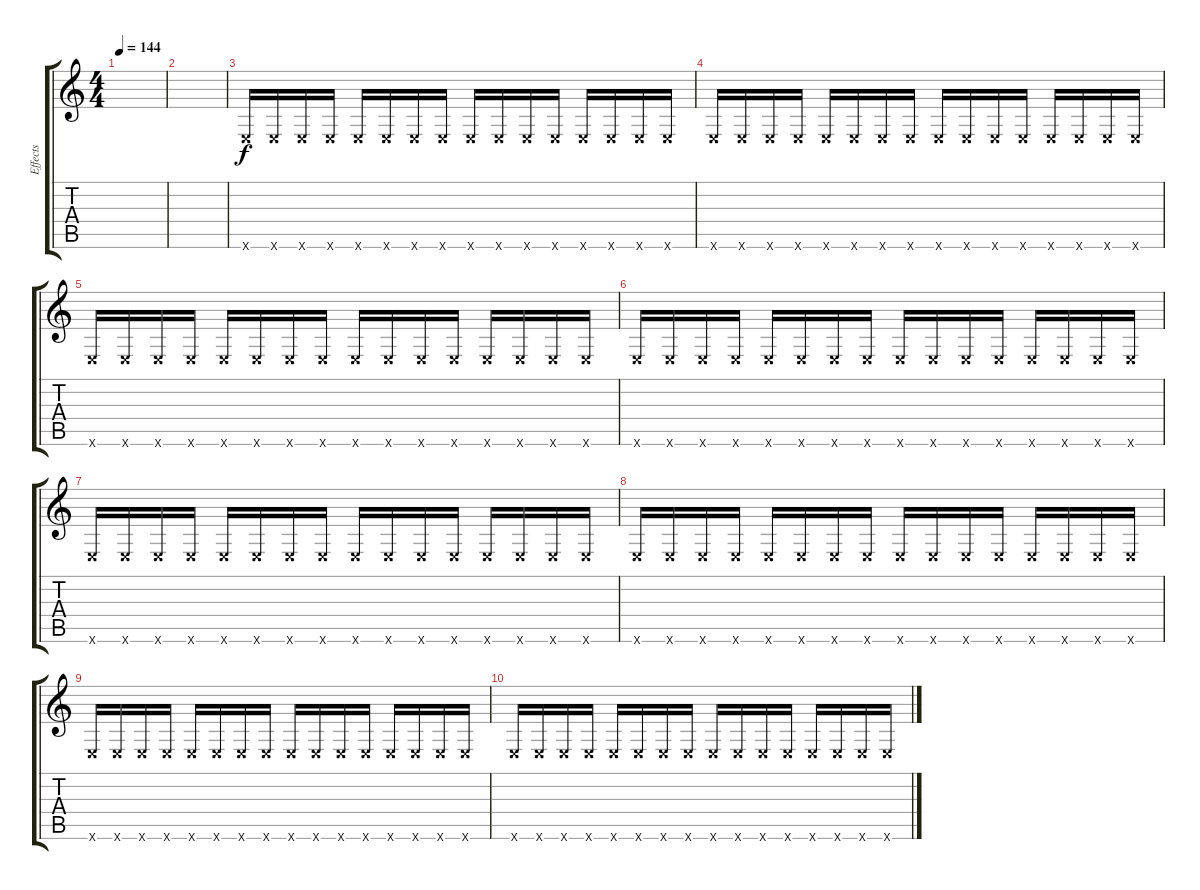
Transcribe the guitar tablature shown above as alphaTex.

\track ("Effects" "Effects") {instrument acousticguitarsteel}
\staff {score tabs}
\tuning (E4 B3 G3 D3 A2 E2) {hide}
\ts (4 4)
\tempo 144
\clef g2
\ks c
|
|
0.6{x}.16 0.6{x}.16 0.6{x}.16 0.6{x}.16 0.6{x}.16 0.6{x}.16 0.6{x}.16 0.6{x}.16 0.6{x}.16 0.6{x}.16 0.6{x}.16 0.6{x}.16 0.6{x}.16 0.6{x}.16 0.6{x}.16 0.6{x}.16 |
0.6{x}.16 0.6{x}.16 0.6{x}.16 0.6{x}.16 0.6{x}.16 0.6{x}.16 0.6{x}.16 0.6{x}.16 0.6{x}.16 0.6{x}.16 0.6{x}.16 0.6{x}.16 0.6{x}.16 0.6{x}.16 0.6{x}.16 0.6{x}.16 |
0.6{x}.16 0.6{x}.16 0.6{x}.16 0.6{x}.16 0.6{x}.16 0.6{x}.16 0.6{x}.16 0.6{x}.16 0.6{x}.16 0.6{x}.16 0.6{x}.16 0.6{x}.16 0.6{x}.16 0.6{x}.16 0.6{x}.16 0.6{x}.16 |
0.6{x}.16 0.6{x}.16 0.6{x}.16 0.6{x}.16 0.6{x}.16 0.6{x}.16 0.6{x}.16 0.6{x}.16 0.6{x}.16 0.6{x}.16 0.6{x}.16 0.6{x}.16 0.6{x}.16 0.6{x}.16 0.6{x}.16 0.6{x}.16 |
0.6{x}.16 0.6{x}.16 0.6{x}.16 0.6{x}.16 0.6{x}.16 0.6{x}.16 0.6{x}.16 0.6{x}.16 0.6{x}.16 0.6{x}.16 0.6{x}.16 0.6{x}.16 0.6{x}.16 0.6{x}.16 0.6{x}.16 0.6{x}.16 |
0.6{x}.16 0.6{x}.16 0.6{x}.16 0.6{x}.16 0.6{x}.16 0.6{x}.16 0.6{x}.16 0.6{x}.16 0.6{x}.16 0.6{x}.16 0.6{x}.16 0.6{x}.16 0.6{x}.16 0.6{x}.16 0.6{x}.16 0.6{x}.16 |
0.6{x}.16 0.6{x}.16 0.6{x}.16 0.6{x}.16 0.6{x}.16 0.6{x}.16 0.6{x}.16 0.6{x}.16 0.6{x}.16 0.6{x}.16 0.6{x}.16 0.6{x}.16 0.6{x}.16 0.6{x}.16 0.6{x}.16 0.6{x}.16 |
0.6{x}.16 0.6{x}.16 0.6{x}.16 0.6{x}.16 0.6{x}.16 0.6{x}.16 0.6{x}.16 0.6{x}.16 0.6{x}.16 0.6{x}.16 0.6{x}.16 0.6{x}.16 0.6{x}.16 0.6{x}.16 0.6{x}.16 0.6{x}.16
